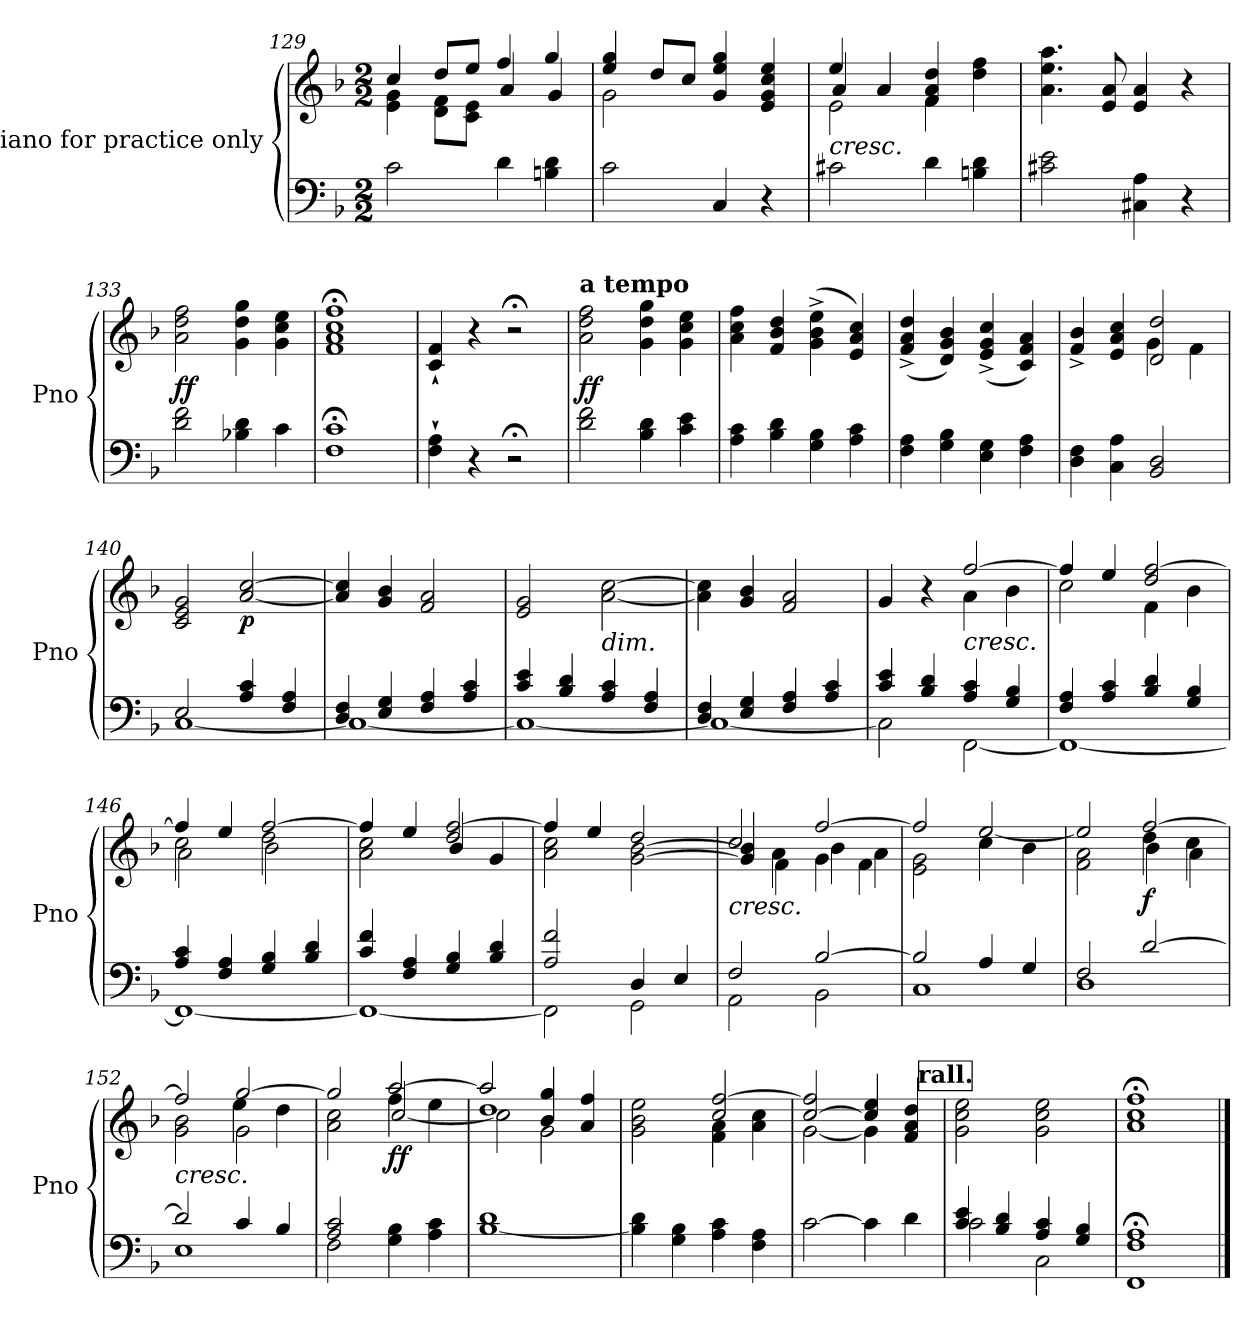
**kern	**kern	**dynam
*part1	*part1	*part1
*staff2	*staff1	*staff1/2
*I"Piano for practice only	*	*
*I'Pno	*	*
*clefF4	*clefG2	*
*k[b-]	*k[b-]	*
*M2/2	*M2/2	*
=129	=129	=129
*	*^	*
2c\	4cc/	4e\ 4g\	.
.	8dd/L	8d\ 8f\L	.
.	8ee/J	8c\ 8e\J	.
4d\	4ff/	4a/	.
4Bn\ 4d\	4gg/	4g/	.
=130	=130	=130	=130
2c\	4ee/ 4gg/	2g\	.
.	8dd/L	.	.
.	8cc/J	.	.
4C/	4g/ 4ee/ 4gg/	2ryy	.
4r	4e/ 4g/ 4cc/ 4ee/	.	.
=131	=131	=131	=131
*	*	*^	*
!	!LO:TX:b:i:t=cresc.	!	!	!
2c#X\	4ee/	2e\	4a/	.
.	4a/	.	2.ryy	.
4d\	4f/ 4a/ 4dd/	4f\	.	.
4Bn\ 4d\	4dd\ 4ff\	4ryy	.	.
*	*v	*v	*v	*
!!LO:LB:g=z
=132	=132	=132
2c#X\ 2e\	4.a\ 4.ee\ 4.aa\	.
.	8e/ 8a/	.
4C#X\ 4A\	4e/ 4a/	.
4r	4r	.
=133	=133	=133
!	!	!LO:DY:b
2d\ 2f\	2a\ 2dd\ 2ff\	ff
4B-X\ 4d\	4g\ 4dd\ 4gg\	.
4c\	4g\ 4cc\ 4ee\	.
=134	=134	=134
1F;< 1c;<	1f;< 1a;< 1cc;< 1ff;<	.
=135	=135	=135
4F\` 4A\`	4c/` 4f/`	.
4r	4r	.
2r;<	2r;<	.
=136	=136	=136
!	!LO:TX:a:B:t=a tempo	!
!	!	!LO:DY:b
2d\ 2f\	2a\ 2dd\ 2ff\	ff
4B-\ 4d\	4g\ 4dd\ 4gg\	.
4c\ 4e\	4g\ 4cc\ 4ee\	.
=137	=137	=137
4A\ 4c\	4a\ 4cc\ 4ff\	.
4B-\ 4d\	4f/ 4b-/ 4dd/	.
4G\ 4B-\	(>4g\^ 4b-\^ 4ee\^	.
4A\ 4c\	4e/ 4a/ 4cc/)	.
=138	=138	=138
4F\ 4A\	(>4f/^ 4a/^ 4dd/^	.
4G\ 4B-\	4d/ 4g/ 4b-/)	.
4E\ 4G\	(>4e/^ 4g/^ 4cc/^	.
4F\ 4A\	4c/ 4f/ 4a/)	.
=139	=139	=139
*	*^	*
4D\ 4F\	4f/^ 4b-/^	2ryy	.
4C\ 4A\	4e/ 4a/ 4cc/	.	.
2BB-/ 2D/	2d/ 2dd/	4g\	.
.	.	4f\	.
*	*v	*v	*
=140	=140	=140
*^	*	*
2E/	[1C	2c/ 2e/ 2g/	.
!	!	!	!LO:DY:b
4A/ 4c/	.	[2a/ [2cc/	p
4F/ 4A/	.	.	.
=141	=141	=141	=141
4D/ 4F/	1C_	4a/] 4cc/]	.
4E/ 4G/	.	4g/ 4b-/	.
4F/ 4A/	.	2f/ 2a/	.
4A/ 4c/	.	.	.
!!LO:LB:g=z
=142	=142	=142	=142
4c/ 4e/	1C_	2e/ 2g/	.
4B-/ 4d/	.	.	.
!	!	!LO:TX:b:i:t=dim.	!
4A/ 4c/	.	[2a\ [2cc\	.
4F/ 4A/	.	.	.
=143	=143	=143	=143
4D/ 4F/	1C_	4a\] 4cc\]	.
4E/ 4G/	.	4g/ 4b-/	.
4F/ 4A/	.	2f/ 2a/	.
4A/ 4c/	.	.	.
=144	=144	=144	=144
*	*	*^	*
4c/ 4e/	2C\]	4g/	2ryy	.
4B-/ 4d/	.	4r	.	.
!	!	!LO:TX:b:i:t=cresc.	!	!
4A/ 4c/	[2FF\	[2ff/	4a\	.
4G/ 4B-/	.	.	4b-\	.
=145	=145	=145	=145	=145
*	*	*	*^	*
4F/ 4A/	1FF_	4ff/]	2cc\	2ryy	.
4A/ 4c/	.	4ee/	.	.	.
4B-/ 4d/	.	2dd/ [2ff/	2ryy	4f\	.
4G/ 4B-/	.	.	.	4b-\	.
=146	=146	=146	=146	=146	=146
4A/ 4c/	1FF_	4ff/]	2cc\	2a\	.
4F/ 4A/	.	4ee/	.	.	.
4G/ 4B-/	.	[2ff/	2dd\	2b-\	.
4B-/ 4d/	.	.	.	.	.
=147	=147	=147	=147	=147	=147
4c/ 4f/	1FF_	4ff/]	2a\ 2cc\	2ryy	.
4F/ 4A/	.	4ee/	.	.	.
4G/ 4B-/	.	2dd/ [2ff/	2ryy	4b-/	.
4B-/ 4d/	.	.	.	4g/	.
=148	=148	=148	=148	=148	=148
2A/ 2f/	2FF\]	2a\ 2cc\	4ff/]	2ryy	.
.	.	.	4ee/	.	.
4D/	2GG\	2dd/	2ryy	[2g\ [2b-\	.
4E/	.	.	.	.	.
=149	=149	=149	=149	=149	=149
!	!	!LO:TX:b:i:t=cresc.	!	!	!
2F/	2AA\	2cc/	4ryy	4g/] 4b-/]	.
.	.	.	4a\	4f\	.
[2B-/	2BB-\	[2ff/	4g\	4b-\	.
.	.	.	4f\	4a\	.
*	*	*	*v	*v	*
=150	=150	=150	=150	=150
2B-/]	1C	2ff/]	2e\ 2g\	.
4A/	.	4cc\	[2ee/	.
4G/	.	4b-\	.	.
=151	=151	=151	=151	=151
*	*	*	*^	*
2F/	1D	2f\ 2a\	2ee/]	2ryy	.
!	!	!	!	!	!LO:DY:b
[2d/	.	[2ff/	4dd\	4b-\	f
.	.	.	4cc\	4a\	.
!!LO:PB:g=z	!!	!!
=152	=152	=152	=152	=152	=152
!	!	!LO:TX:b:i:t=cresc.	!	!	!
2d/]	1E	2ff/]	2g\ 2b-\	2ryy	.
4c/	.	[2gg/	2g\	4ee\	.
4B-/	.	.	.	4dd\	.
=153	=153	=153	=153	=153	=153
*	*	*	*	*^	*
2A/ 2c/	2F\	2gg/]	2ryy	2a\ 2cc\	2ryy	.
!	!	!	!	!	!	!LO:DY:b
4G\ 4B-\	2ryy	[2aa/	[2cc/	2ryy	4ff\	ff
4A\ 4c\	.	.	.	.	4ee\	.
*v	*v	*	*	*	*	*
*	*	*	*v	*v	*
=154	=154	=154	=154	=154
[1B- 1d	2aa/]	1dd	2cc\]	.
.	4b-/ 4gg/	.	2g\	.
.	4a/ 4ff/	.	.	.
*	*	*v	*v	*
=155	=155	=155	=155
4B-\] 4d\	2g\ 2b-\ 2ee\	2ryy	.
4G\ 4B-\	.	.	.
4A\ 4c\	2cc/ [2ff/	4f\ 4a\	.
4F\ 4A\	.	4a\ 4cc\	.
=156	=156	=156	=156
[2c\	[2cc/ 2ff/]	[2g\	.
4c\]	4cc/] 4ee/	4g\]	.
4d\	4f/ 4a/ 4dd/	4ryy	.
!!LO:REH:place=s1:a:B:fs=14:t=rall.
=157	=157	=157	=157
*^	*	*	*
!	!	!LO:TX:b:i:t=rall.	!	!
*	*	*v	*v	*
4c/ 4e/	2c\	2g\ 2cc\ 2ee\	.
4B-/ 4d/	.	.	.
4A/ 4c/	2C\	2g\ 2cc\ 2ee\	.
4G/ 4B-/	.	.	.
=158	=158	=158	=158
1F;< 1A;<	1FF	1a;< 1cc;< 1ff;<	.
*v	*v	*	*
==	==	==
*-	*-	*-
